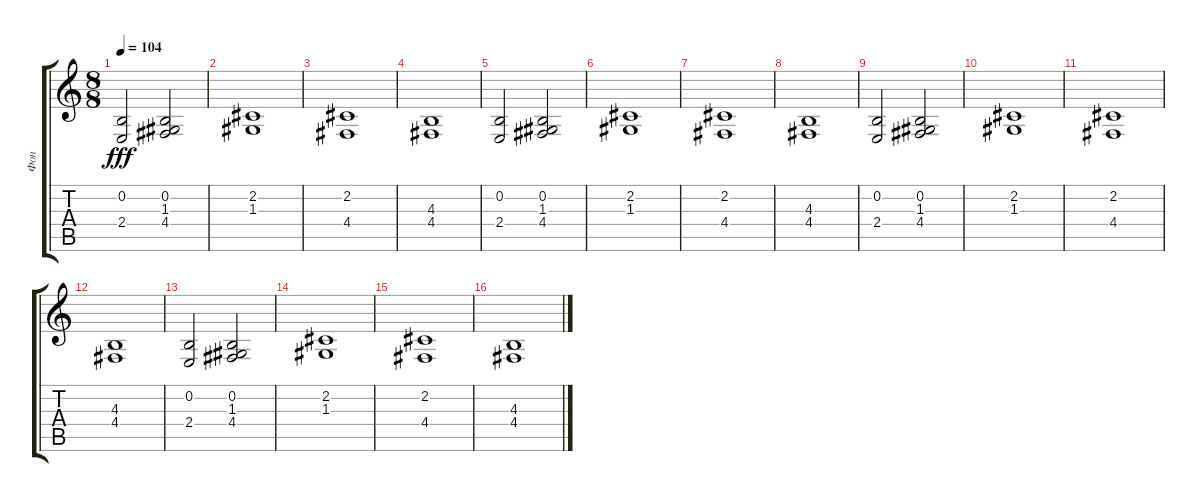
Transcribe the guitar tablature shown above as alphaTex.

\track ("Фон" "Фон") {instrument pad2warm}
\staff {score tabs}
\tuning (E4 B3 G3 D3 A2 E2) {hide}
\ts (8 8)
\tempo 104
\clef g2
\ks c
(0.2 2.4).2{dy fff} (0.2 1.3 4.4).2 |
(2.2 1.3).1 |
(2.2 4.4).1 |
(4.3 4.4).1 |
(0.2 2.4).2 (0.2 1.3 4.4).2 |
(2.2 1.3).1 |
(2.2 4.4).1 |
(4.3 4.4).1 |
(0.2 2.4).2 (0.2 1.3 4.4).2 |
(2.2 1.3).1 |
(2.2 4.4).1 |
(4.3 4.4).1 |
(0.2 2.4).2 (0.2 1.3 4.4).2 |
(2.2 1.3).1 |
(2.2 4.4).1 |
(4.3 4.4).1
